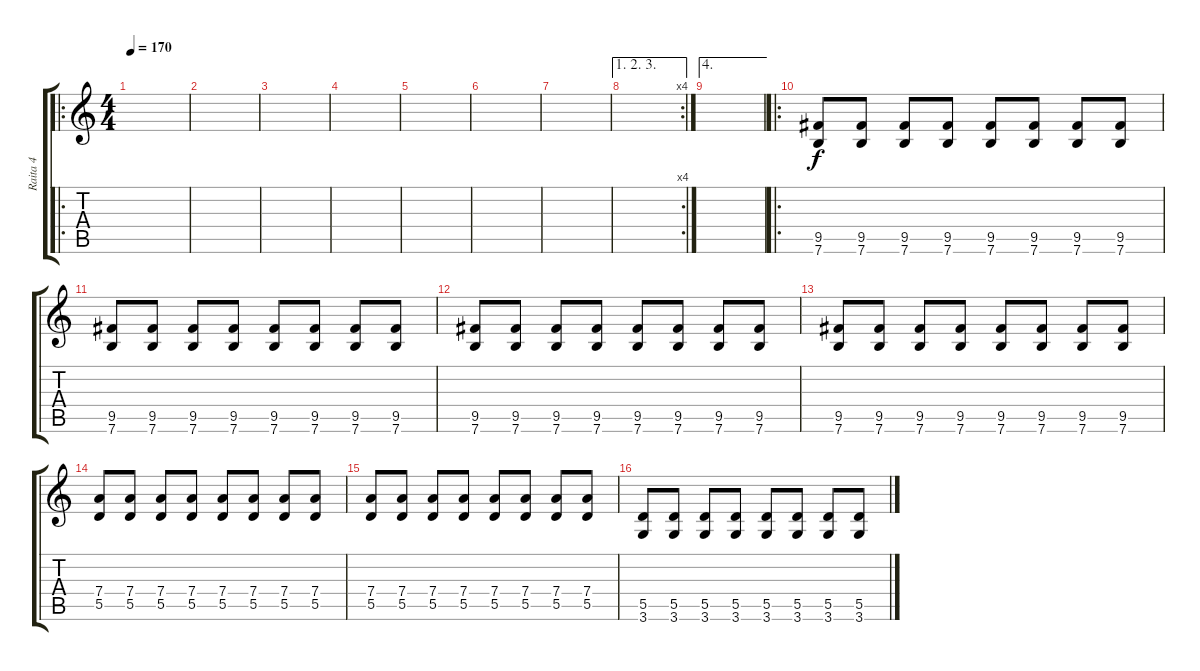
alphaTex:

\track ("Raita 4" "Raita 4") {instrument distortionguitar}
\staff {score tabs}
\tuning (E4 B3 G3 D3 A2 E2) {hide}
\ro
\ts (4 4)
\tempo 170
\clef g2
\ks c
|
|
|
|
|
|
|
\ae (1 2 3)
\rc 4
|
\ae 4
|
\ro
(9.5 7.6).8 (9.5 7.6).8 (9.5 7.6).8 (9.5 7.6).8 (9.5 7.6).8 (9.5 7.6).8 (9.5 7.6).8 (9.5 7.6).8 |
(9.5 7.6).8 (9.5 7.6).8 (9.5 7.6).8 (9.5 7.6).8 (9.5 7.6).8 (9.5 7.6).8 (9.5 7.6).8 (9.5 7.6).8 |
(9.5 7.6).8 (9.5 7.6).8 (9.5 7.6).8 (9.5 7.6).8 (9.5 7.6).8 (9.5 7.6).8 (9.5 7.6).8 (9.5 7.6).8 |
(9.5 7.6).8 (9.5 7.6).8 (9.5 7.6).8 (9.5 7.6).8 (9.5 7.6).8 (9.5 7.6).8 (9.5 7.6).8 (9.5 7.6).8 |
(7.4 5.5).8 (7.4 5.5).8 (7.4 5.5).8 (7.4 5.5).8 (7.4 5.5).8 (7.4 5.5).8 (7.4 5.5).8 (7.4 5.5).8 |
(7.4 5.5).8 (7.4 5.5).8 (7.4 5.5).8 (7.4 5.5).8 (7.4 5.5).8 (7.4 5.5).8 (7.4 5.5).8 (7.4 5.5).8 |
(5.5 3.6).8 (5.5 3.6).8 (5.5 3.6).8 (5.5 3.6).8 (5.5 3.6).8 (5.5 3.6).8 (5.5 3.6).8 (5.5 3.6).8
